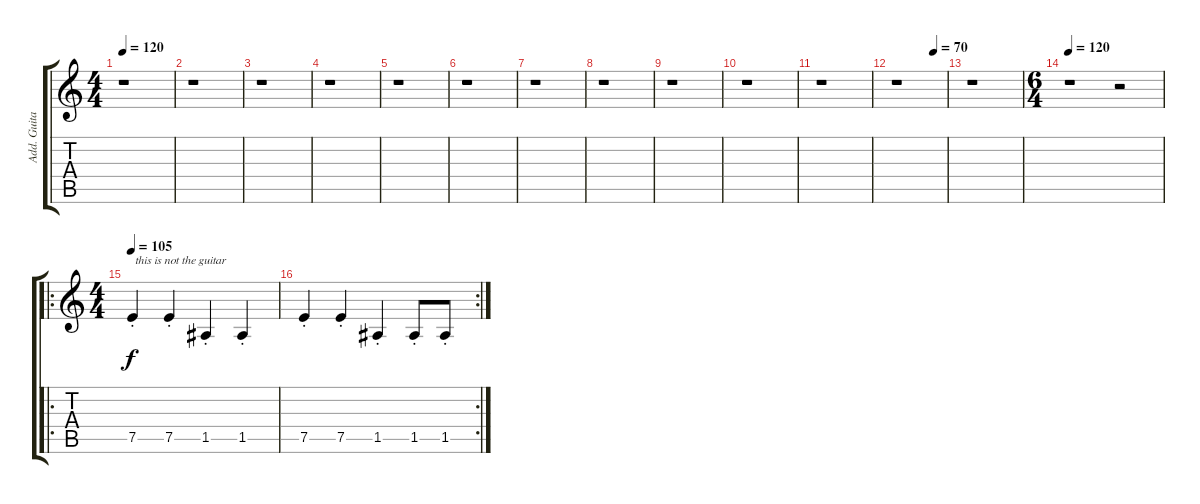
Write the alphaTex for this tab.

\track ("Add. Guitar 2" "Add. Guita") {instrument electricguitarclean}
\staff {score tabs}
\tuning (E4 B3 G3 D3 A2 E2) {hide}
\ts (4 4)
\tempo 120
\clef g2
\ks c
r.1{dy f} |
r.1 |
r.1 |
r.1 |
r.1 |
r.1 |
r.1 |
r.1 |
r.1 |
r.1 |
r.1 |
\tempo (70 0.75)
r.1 |
r.1 |
\ts (6 4)
\tempo 120
r.1 r.2 |
\ro
\ts (4 4)
\tempo 105
7.5{st}.4{txt " this is not the guitar" volume 15 balance 8 instrument trombone} 7.5{st}.4 1.5{st}.4 1.5{st}.4 |
\rc 2
7.5{st}.4 7.5{st}.4 1.5{st}.4 1.5{st}.8 1.5{st}.8
